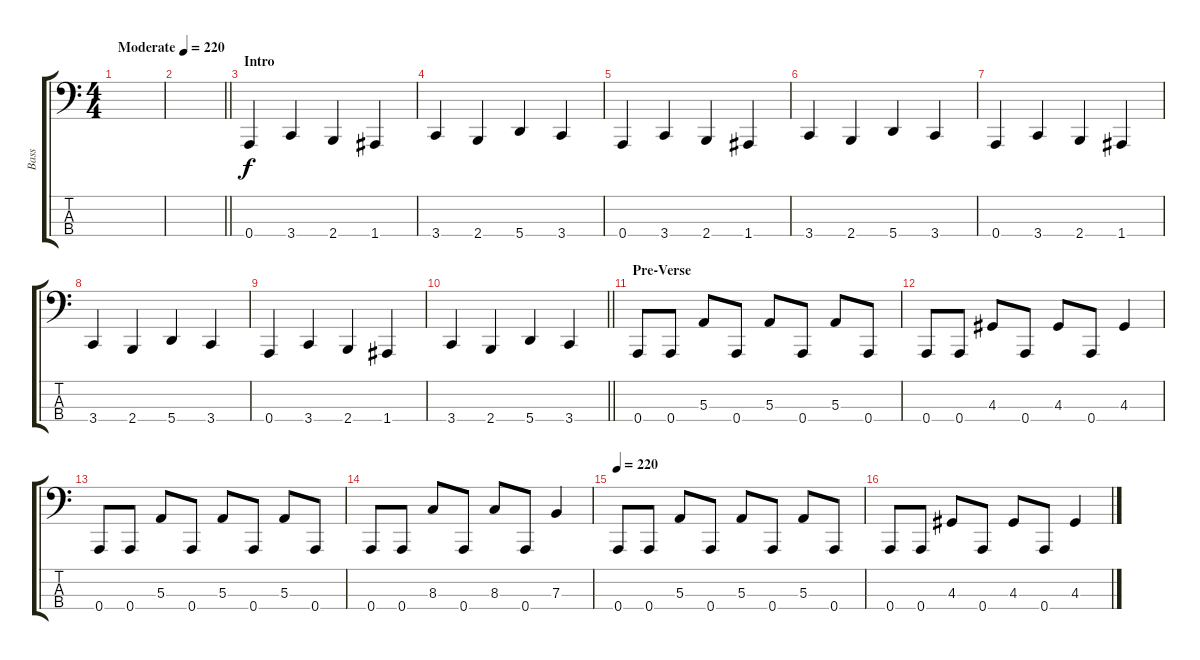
\track ("Bass" "Bass") {instrument electricbasspick}
\staff {score tabs}
\tuning (D2 A1 E1 A0) {hide}
\ts (4 4)
\tempo (220 "Moderate")
\clef f4
\ks c
|
\barLineRight lightlight
|
\section ("" "Intro")
0.4.4 3.4.4 2.4.4 1.4.4 |
3.4.4 2.4.4 5.4.4 3.4.4 |
0.4.4 3.4.4 2.4.4 1.4.4 |
3.4.4 2.4.4 5.4.4 3.4.4 |
0.4.4 3.4.4 2.4.4 1.4.4 |
3.4.4 2.4.4 5.4.4 3.4.4 |
0.4.4 3.4.4 2.4.4 1.4.4 |
\barLineRight lightlight
3.4.4 2.4.4 5.4.4 3.4.4 |
\section ("" "Pre-Verse")
0.4.8 0.4.8 5.3.8 0.4.8 5.3.8 0.4.8 5.3.8 0.4.8 |
0.4.8 0.4.8 4.3.8 0.4.8 4.3.8 0.4.8 4.3.4 |
0.4.8 0.4.8 5.3.8 0.4.8 5.3.8 0.4.8 5.3.8 0.4.8 |
0.4.8 0.4.8 8.3.8 0.4.8 8.3.8 0.4.8 7.3.4 |
\tempo 220
0.4.8 0.4.8 5.3.8 0.4.8 5.3.8 0.4.8 5.3.8 0.4.8 |
0.4.8 0.4.8 4.3.8 0.4.8 4.3.8 0.4.8 4.3.4
